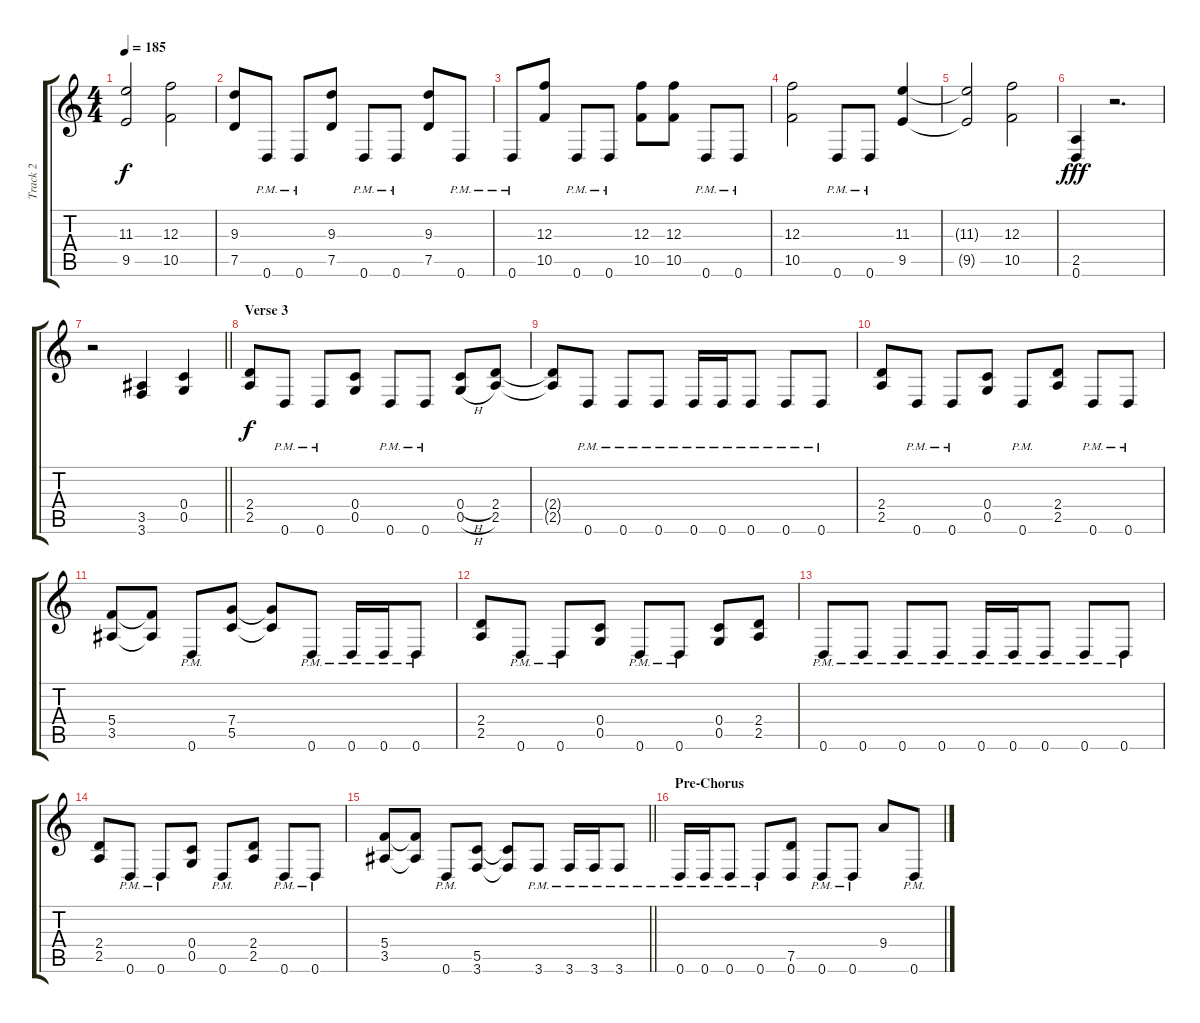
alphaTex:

\track ("Track 2" "Track 2") {instrument distortionguitar}
\staff {score tabs}
\tuning (D4 A3 F3 C3 G2 D2) {hide}
\ts (4 4)
\tempo 185
\clef g2
\ks c
(11.3{t} 9.5{t}).2{dy f} (12.3 10.5).2 |
(9.3 7.5).8 0.6{pm}.8 0.6{pm}.8 (9.3 7.5).8 0.6{pm}.8 0.6{pm}.8 (9.3 7.5).8 0.6{pm}.8 |
0.6{pm}.8 (12.3 10.5).8 0.6{pm}.8 0.6{pm}.8 (12.3 10.5).8 (12.3 10.5).8 0.6{pm}.8 0.6{pm}.8 |
(12.3 10.5).2 0.6{pm}.8 0.6{pm}.8 (11.3 9.5).4 |
(11.3{t} 9.5{t}).2 (12.3 10.5).2 |
(2.5 0.6).4{dy fff} r.2{d} |
\barLineRight lightlight
r.2 (3.5 3.6).4 (0.4 0.5).4 |
\section ("" "Verse 3")
(2.4 2.5).8{dy f} 0.6{pm}.8 0.6{pm}.8 (0.4 0.5).8 0.6{pm}.8 0.6{pm}.8 (0.4{h} 0.5{h}).8 (2.4 2.5).8 |
(2.4{t} 2.5{t}).8 0.6{pm}.8 0.6{pm}.8 0.6{pm}.8 0.6{pm}.16 0.6{pm}.16 0.6{pm}.8 0.6{pm}.8 0.6{pm}.8 |
(2.4 2.5).8 0.6{pm}.8 0.6{pm}.8 (0.4 0.5).8 0.6{pm}.8 (2.4 2.5).8 0.6{pm}.8 0.6{pm}.8 |
(5.4 3.5).8 (5.4{t} 3.5{t}).8 0.6{pm}.8 (7.4 5.5).8 (7.4{t} 5.5{t}).8 0.6{pm}.8 0.6{pm}.16 0.6{pm}.16 0.6{pm}.8 |
(2.4 2.5).8 0.6{pm}.8 0.6{pm}.8 (0.4 0.5).8 0.6{pm}.8 0.6{pm}.8 (0.4 0.5).8 (2.4 2.5).8 |
0.6{pm}.8 0.6{pm}.8 0.6{pm}.8 0.6{pm}.8 0.6{pm}.16 0.6{pm}.16 0.6{pm}.8 0.6{pm}.8 0.6{pm}.8 |
(2.4 2.5).8 0.6{pm}.8 0.6{pm}.8 (0.4 0.5).8 0.6{pm}.8 (2.4 2.5).8 0.6{pm}.8 0.6{pm}.8 |
\barLineRight lightlight
(5.4 3.5).8 (5.4{t} 3.5{t}).8 0.6{pm}.8 (5.5 3.6).8 (5.5{t} 3.6{t}).8 3.6{pm}.8 3.6{pm}.16 3.6{pm}.16 3.6{pm}.8 |
\section ("" "Pre-Chorus")
0.6{pm}.16 0.6{pm}.16 0.6{pm}.8 0.6{pm}.8 (7.5 0.6).8 0.6{pm}.8 0.6{pm}.8 9.4.8 0.6{pm}.8
